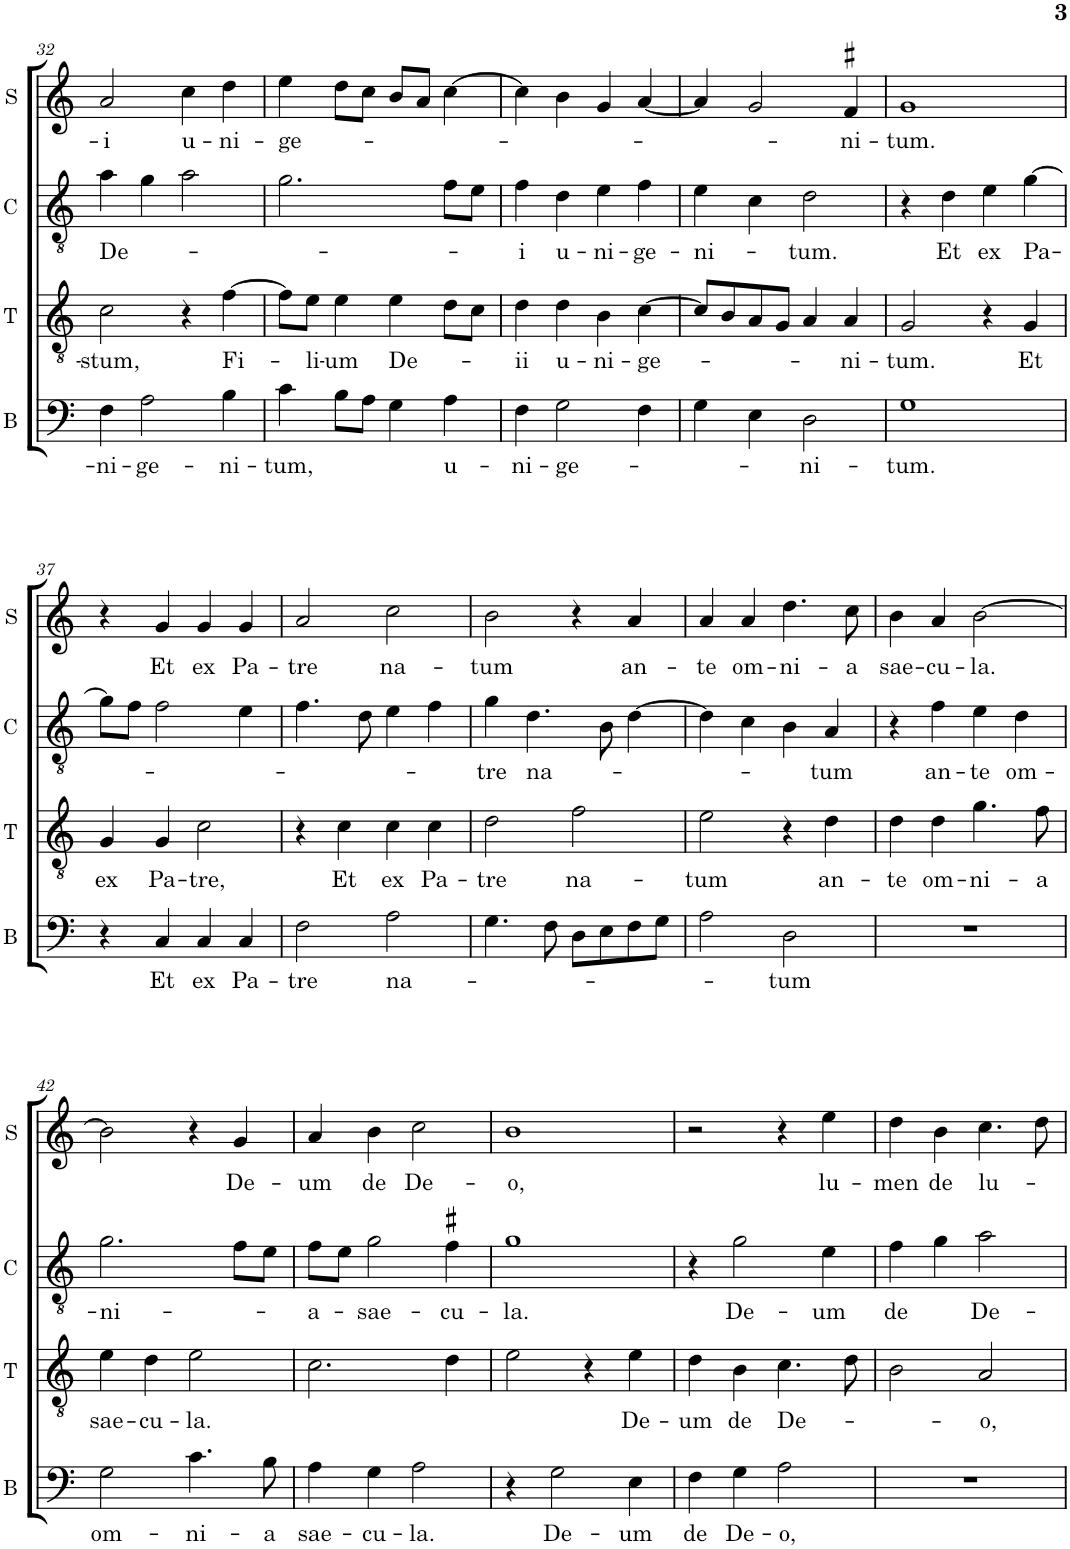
**kern	**text	**kern	**text	**kern	**text	**kern	**text
*part4	*part4	*part3	*part3	*part2	*part2	*part1	*part1
*staff4	*staff4	*staff3	*staff3	*staff2	*staff2	*staff1	*staff1
*I"B	*	*I"T	*	*I"C	*	*I"S	*
*I'B	*	*I'T	*	*I'C	*	*I'S	*
!!LO:PB:g=z
*clefF4	*	*clefGv2	*	*clefGv2	*	*clefG2	*
*	*	*	*	*Trd4c7	*	*	*
*k[]	*	*k[]	*	*k[]	*	*k[]	*
*M2/2	*	*M2/2	*	*M2/2	*	*M2/2	*
*met(c|)	*	*met(c|)	*	*met(c|)	*	*met(c|)	*
=32	=32	=32	=32	=32	=32	=32	=32
!	!LO:LY:b	!	!LO:LY:b	!	!LO:LY:b	!	!LO:LY:b
4F\	-ni-	2c\	-stum,	4a\	De-	2a/	-i
!	!LO:LY:b	!	!	!	!	!	!
2A\	-ge-	.	.	4g\	.	.	.
!	!	!	!	!	!	!	!LO:LY:b
.	.	4r	.	2a\	.	4cc\	u-
!	!LO:LY:b	!	!LO:LY:b	!	!	!	!LO:LY:b
4B\	-ni-	[4f\	Fi-	.	.	4dd\	-ni-
=33	=33	=33	=33	=33	=33	=33	=33
!	!LO:LY:b	!	!	!	!	!	!LO:LY:b
4c\	-tum,	8f\L]	.	2.g\	.	4ee\	-ge-
!	!	!	!LO:LY:b	!	!	!	!
.	.	8e\J	-li-	.	.	.	.
!	!	!	!LO:LY:b	!	!	!	!
8B\L	.	4e\	-um	.	.	8dd\L	.
8A\J	.	.	.	.	.	8cc\J	.
!	!	!	!LO:LY:b	!	!	!	!
4G\	.	4e\	De-	.	.	8b/L	.
.	.	.	.	.	.	8a/J	.
!	!LO:LY:b	!	!	!	!	!	!
4A\	u-	8d\L	.	8f\L	.	[4cc\	.
.	.	8c\J	.	8e\J	.	.	.
=34	=34	=34	=34	=34	=34	=34	=34
!	!LO:LY:b	!	!LO:LY:b	!	!LO:LY:b	!	!
4F\	-ni-	4d\	-ii	4f\	-i	4cc\]	.
!	!LO:LY:b	!	!LO:LY:b	!	!LO:LY:b	!	!
2G\	-ge-	4d\	u-	4d\	u-	4b\	.
!	!	!	!LO:LY:b	!	!LO:LY:b	!	!
.	.	4B\	-ni-	4e\	-ni-	4g/	.
!	!	!	!LO:LY:b	!	!LO:LY:b	!	!
4F\	.	[4c\	-ge-	4f\	-ge-	[4a/	.
=35	=35	=35	=35	=35	=35	=35	=35
!	!	!	!	!	!LO:LY:b	!	!
4G\	.	8c/L]	.	4e\	-ni-	4a/]	.
.	.	8B/	.	.	.	.	.
4E\	.	8A/	.	4c\	.	2g/	.
.	.	8G/J	.	.	.	.	.
!	!LO:LY:b	!	!	!	!LO:LY:b	!	!
2D\	-ni-	4A/	.	2d\	-tum.	.	.
!	!	!	!LO:LY:b	!	!	!	!LO:LY:b
.	.	4A/	-ni-	.	.	4f#X/	-ni-
=36	=36	=36	=36	=36	=36	=36	=36
!	!LO:LY:b	!	!LO:LY:b	!	!	!	!LO:LY:b
1G	-tum.	2G/	-tum.	4r	.	1g	-tum.
!	!	!	!	!	!LO:LY:b	!	!
.	.	.	.	4d\	Et	.	.
!	!	!	!	!	!LO:LY:b	!	!
.	.	4r	.	4e\	ex	.	.
!	!	!	!LO:LY:b	!	!LO:LY:b	!	!
.	.	4G/	Et	[4g\	Pa-	.	.
!!LO:LB:g=z
=37	=37	=37	=37	=37	=37	=37	=37
!	!	!	!LO:LY:b	!	!	!	!
4r	.	4G/	ex	8g\L]	.	4r	.
.	.	.	.	8f\J	.	.	.
!	!LO:LY:b	!	!LO:LY:b	!	!	!	!LO:LY:b
4C/	Et	4G/	Pa-	2f\	.	4g/	Et
!	!LO:LY:b	!	!LO:LY:b	!	!	!	!LO:LY:b
4C/	ex	2c\	-tre,	.	.	4g/	ex
!	!LO:LY:b	!	!	!	!	!	!LO:LY:b
4C/	Pa-	.	.	4e\	.	4g/	Pa-
=38	=38	=38	=38	=38	=38	=38	=38
!	!LO:LY:b	!	!	!	!	!	!LO:LY:b
2F\	-tre	4r	.	4.f\	.	2a/	tre
!	!	!	!LO:LY:b	!	!	!	!
.	.	4c\	Et	.	.	.	.
.	.	.	.	8d\	.	.	.
!	!LO:LY:b	!	!LO:LY:b	!	!	!	!LO:LY:b
2A\	na-	4c\	ex	4e\	.	2cc\	na-
!	!	!	!LO:LY:b	!	!	!	!
.	.	4c\	Pa-	4f\	.	.	.
=39	=39	=39	=39	=39	=39	=39	=39
!	!	!	!LO:LY:b	!	!LO:LY:b	!	!LO:LY:b
4.G\	.	2d\	-tre	4g\	-tre	2b\	-tum
!	!	!	!	!	!LO:LY:b	!	!
.	.	.	.	4.d\	na-	.	.
8F\	.	.	.	.	.	.	.
!	!	!	!LO:LY:b	!	!	!	!
8D\L	.	2f\	na-	.	.	4r	.
8E\	.	.	.	8B\	.	.	.
!	!	!	!	!	!	!	!LO:LY:b
8F\	.	.	.	[4d\	.	4a/	an-
8G\J	.	.	.	.	.	.	.
=40	=40	=40	=40	=40	=40	=40	=40
!	!	!	!LO:LY:b	!	!	!	!LO:LY:b
2A\	.	2e\	-tum	4d\]	.	4a/	-te
!	!	!	!	!	!	!	!LO:LY:b
.	.	.	.	4c\	.	4a/	om-
!	!LO:LY:b	!	!	!	!	!	!LO:LY:b
2D\	-tum	4r	.	4B\	.	4.dd\	-ni-
!	!	!	!LO:LY:b	!	!LO:LY:b	!	!
.	.	4d\	an-	4A/	-tum	.	.
!	!	!	!	!	!	!	!LO:LY:b
.	.	.	.	.	.	8cc\	-a
=41	=41	=41	=41	=41	=41	=41	=41
!	!	!	!LO:LY:b	!	!	!	!LO:LY:b
1r	.	4d\	-te	4r	.	4b\	sae-
!	!	!	!LO:LY:b	!	!LO:LY:b	!	!LO:LY:b
.	.	4d\	om-	4f\	an-	4a/	-cu-
!	!	!	!LO:LY:b	!	!LO:LY:b	!	!LO:LY:b
.	.	4.g\	-ni-	4e\	-te	[2b\	-la.
!	!	!	!	!	!LO:LY:b	!	!
.	.	.	.	4d\	om-	.	.
!	!	!	!LO:LY:b	!	!	!	!
.	.	8f\	-a	.	.	.	.
!!LO:LB:g=z
=42	=42	=42	=42	=42	=42	=42	=42
!	!LO:LY:b	!	!LO:LY:b	!	!LO:LY:b	!	!
2G\	om-	4e\	sae-	2.g\	-ni-	2b\]	.
!	!	!	!LO:LY:b	!	!	!	!
.	.	4d\	-cu-	.	.	.	.
!	!LO:LY:b	!	!LO:LY:b	!	!	!	!
4.c\	-ni-	2e\	-la.	.	.	4r	.
!	!	!	!	!	!	!	!LO:LY:b
.	.	.	.	8f\L	.	4g/	De-
!	!LO:LY:b	!	!	!	!	!	!
8B\	-a	.	.	8e\J	.	.	.
=43	=43	=43	=43	=43	=43	=43	=43
!	!LO:LY:b	!	!	!	!LO:LY:b	!	!LO:LY:b
4A\	sae-	2.c\	.	8f\L	-a-	4a/	-um
.	.	.	.	8e\J	.	.	.
!	!LO:LY:b	!	!	!	!LO:LY:b	!	!LO:LY:b
4G\	-cu-	.	.	2g\	-sae-	4b\	de
!	!LO:LY:b	!	!	!	!	!	!LO:LY:b
2A\	-la.	.	.	.	.	2cc\	De-
!	!	!	!	!	!LO:LY:b	!	!
.	.	4d\	.	4f#X\	-cu-	.	.
=44	=44	=44	=44	=44	=44	=44	=44
!	!	!	!	!	!LO:LY:b	!	!LO:LY:b
4r	.	2e\	.	1g	-la.	1b	-o,
!	!LO:LY:b	!	!	!	!	!	!
2G\	De-	.	.	.	.	.	.
.	.	4r	.	.	.	.	.
!	!LO:LY:b	!	!LO:LY:b	!	!	!	!
4E\	-um	4e\	De-	.	.	.	.
=45	=45	=45	=45	=45	=45	=45	=45
!	!LO:LY:b	!	!LO:LY:b	!	!	!	!
4F\	de	4d\	-um	4r	.	2r	.
!	!LO:LY:b	!	!LO:LY:b	!	!LO:LY:b	!	!
4G\	De-	4B\	de	2g\	De-	.	.
!	!LO:LY:b	!	!LO:LY:b	!	!	!	!
2A\	-o,	4.c\	De-	.	.	4r	.
!	!	!	!	!	!LO:LY:b	!	!LO:LY:b
.	.	.	.	4e\	-um	4ee\	lu-
.	.	8d\	.	.	.	.	.
=46	=46	=46	=46	=46	=46	=46	=46
!	!	!	!	!	!LO:LY:b	!	!LO:LY:b
1r	.	2B\	.	4f\	de	4dd\	-men
!	!	!	!	!	!	!	!LO:LY:b
.	.	.	.	4g\	.	4b\	de
!	!	!	!LO:LY:b	!	!LO:LY:b	!	!LO:LY:b
.	.	2A/	-o,	2a\	De-	4.cc\	lu-
.	.	.	.	.	.	8dd\	.
=	=	=	=	=	=	=	=
*-	*-	*-	*-	*-	*-	*-	*-
